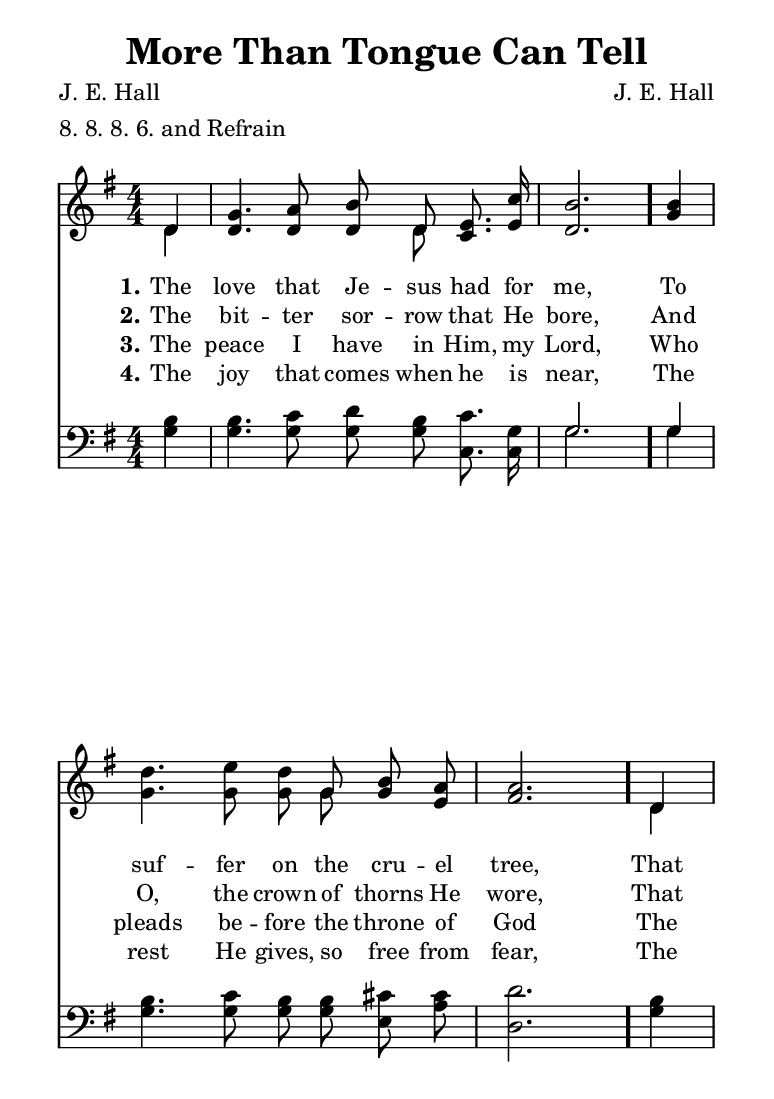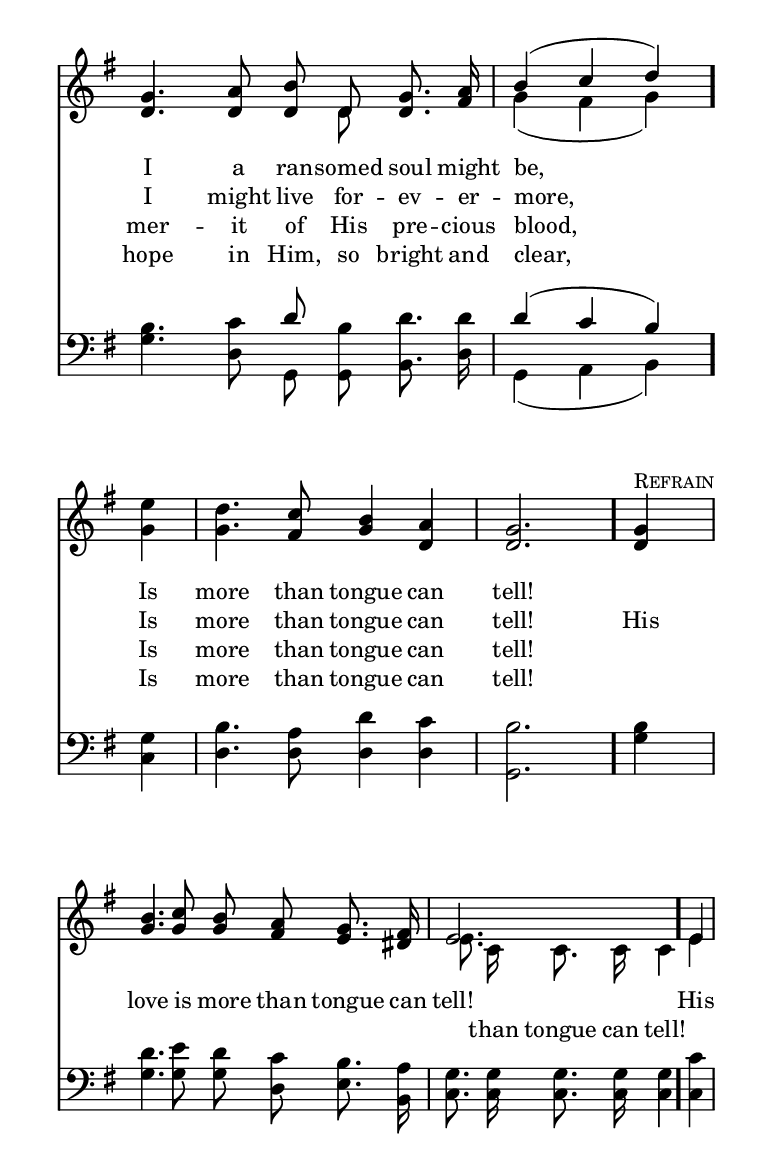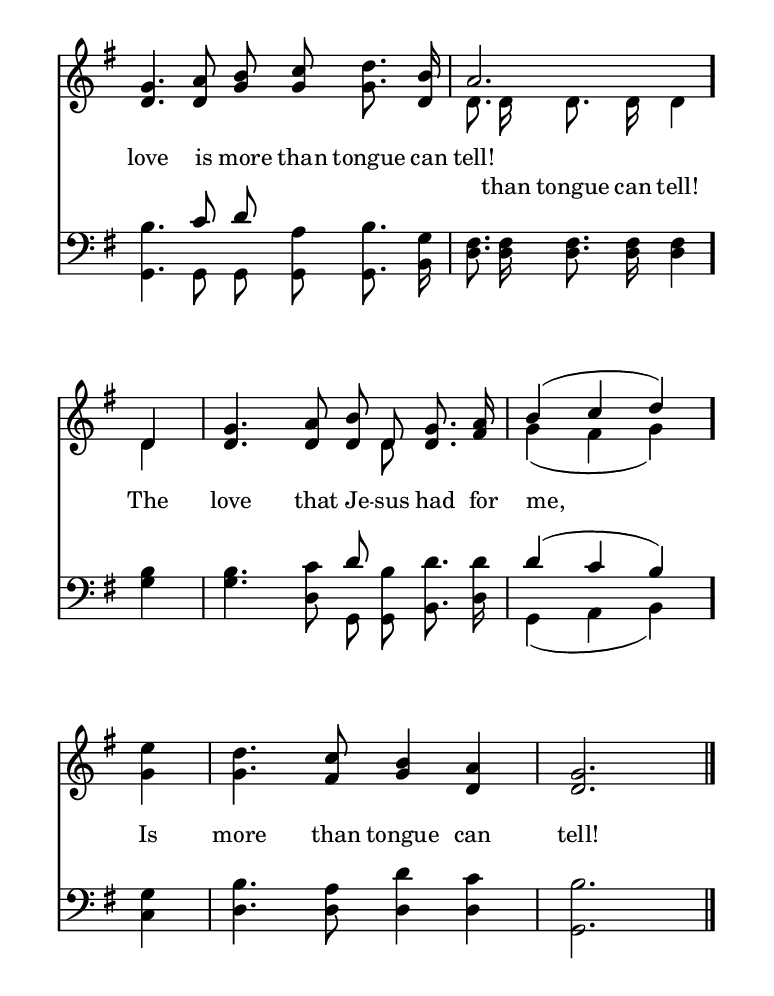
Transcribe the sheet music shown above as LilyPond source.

\include "common/global.ily"
\paper {
  \include "common/paper.ily"
}

\header{
  hymnnumber = "241"
  title = "More Than Tongue Can Tell"
  tunename = ""
  meter = "8. 8. 8. 6. and Refrain"
  poet = "J. E. Hall"
  composer = "J. E. Hall"
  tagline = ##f
}

global = {
  \include "common/overrides.ily"
  \override Staff.TimeSignature.style = #'numbered
  \time 4/4
  \override Score.MetronomeMark.transparent = ##t % hide all fermata changes too
  \tempo 4=90
  \key g \major
  \partial 4
  \autoBeamOff
}

patternA = { c4 | c4. c8 c c c8. c16 | c2. }
patternE = { c4 | c4. c8 c c c8. c16 | c8. c16 c8. c16 c4 }
patternB = { c4 | c4. c8 c c c c | c2. }
patternC = { c4 | c4. c8 c c c8. c16 | c4( c c) }
patternD = { c4 | c4. c8 c4 c | c2. }

notesSoprano = {
\global
\relative c' {

  d4 | g4. a8 b d, e8. c'16 | b2.
  b4 | d4. e8 d g, b a | a2.
  d,4 | g4. a8 b d, g8. a16 | b4( c d)
  e4 | d4. c8 b4 a | g2.

  \eogbreak

  << s^\markup { \small \caps "Refrain" }
  \changePitch \patternA { g | b c b a g fis | e } >>
  \changePitch \patternA { e | g a b c d b | a }
  d,4 | g4. a8 b d, g8. a16 | b4( c d)
  e4 | d4. c8 b4 a | g2.

  \bar "|."

}
}

notesAlto = {
\global
\relative e' {

  \changePitch \patternA { d | d d d d c e | d }
  \changePitch \patternB { g | g g g g g e | fis }
  \changePitch \patternC { d | d d d d d fis | g( fis g) }
  \changePitch \patternD { g | g fis g d | d }

  \changePitch \patternE { d | g g g fis e dis | e c c c c }
  \changePitch \patternE { e | d d g g g d | d d d d d }
  \changePitch \patternC { d | d d d d d fis | g( fis g) }
  \changePitch \patternD { g | g fis g d | d }

}
}

notesTenor = {
\global
\relative a {

  \changePitch \patternA { b | b c d b c g | g }
  \changePitch \patternB { g | b c b b cis cis | d }
  \changePitch \patternC { b | b c d b d d | d c b }
  \changePitch \patternD { g | b a d c | b }

  \changePitch \patternE { b d e d c b a | g g g g g }
  \changePitch \patternE { c | b c d a b g | fis fis fis fis fis }
  \changePitch \patternC { b | b c d b d d | d c b }
  \changePitch \patternD { g | b a d c | b }

}
}

notesBass = {
\global
\relative f {

  \changePitch \patternA { g | g g g g c, c | g' }
  \changePitch \patternB { g | g g g g e a | d, }
  \changePitch \patternC { g | g d g, g b d | g, a b }
  \changePitch \patternD { c | d d d d | g, }

  \changePitch \patternE { g' | g g g d e b | c c c c c }
  \changePitch \patternE { c | g g g g g b | d d d d d }
  \changePitch \patternC { g | g d g, g b d | g, a b }
  \changePitch \patternD { c | d d d d | g, }

}
}

Refrain = \lyricmode {

His love is more than tongue can tell! \bar "."
His love is more than tongue can tell! \bar "."
The love that Je -- sus had for me,__ \bar "."
Is more than tongue can tell! \bar "."

}

wordsA = \lyricmode {
\set stanza = "1."

The love that Je -- sus had for me, \bar "."
To suf -- fer on the cru -- el tree, \bar "."
That I a ran -- somed soul might be,__ \bar "."
Is more than tongue can tell! \bar "."

}

wordsB = \lyricmode {
\set stanza = "2."

The bit -- ter sor -- row that He bore,
And O, the crown of thorns He wore,
That I might live for -- ev -- er -- more,__
Is more than tongue can tell!

\Refrain

}

wordsC = \lyricmode {
\set stanza = "3."

The peace I have in Him, my Lord,
Who pleads be -- fore the throne of God
The mer -- it of His pre -- cious blood,__
Is more than tongue can tell!

}

wordsD = \lyricmode {
\set stanza = "4."

The joy that comes when he is near,
The rest He gives, so free from fear,
The hope in Him, so bright and clear,__
Is more than tongue can tell!

}

underWords = \lyricmode {

\repeat unfold 38 \skip 4
than tongue can tell!
\repeat unfold 8 \skip 4
than tongue can tell!

}

\score {
  \context ChoirStaff <<
    \context Staff = upper <<
      \set Staff.autoBeaming = ##f
      \set ChoirStaff.systemStartDelimiter = #'SystemStartBar
      \set ChoirStaff.printPartCombineTexts = ##f
      \partcombine #'(2 . 9) \notesSoprano \notesAlto
      \context NullVoice = sopranos { \voiceOne << \notesSoprano >> }
      \context NullVoice = altos { \voiceTwo << \notesAlto >> }
      \context Lyrics = one   \lyricsto sopranos \wordsA
      \context Lyrics = two   \lyricsto sopranos \wordsB
      \context Lyrics = three \lyricsto sopranos \wordsC
      \context Lyrics = four  \lyricsto sopranos \wordsD
    >>
    \context Staff = men <<
      \set Staff.autoBeaming = ##f
      \clef bass
      \set ChoirStaff.printPartCombineTexts = ##f
      \partcombine #'(2 . 9) \notesTenor \notesBass
      \context NullVoice = tenors { \voiceOne << \notesTenor >> }
      \context NullVoice = basses { \voiceTwo << \notesBass >> }
      \context Lyrics = three \with { alignAboveContext = men } \lyricsto tenors \underWords
    >>
  >>
  \layout {
    \include "common/layout.ily"
  }
  \midi{
    \include "common/midi.ily"
  }
}

\version "2.19.49"  % necessary for upgrading to future LilyPond versions.

% vi:set et ts=2 sw=2 ai nocindent syntax=lilypond:
